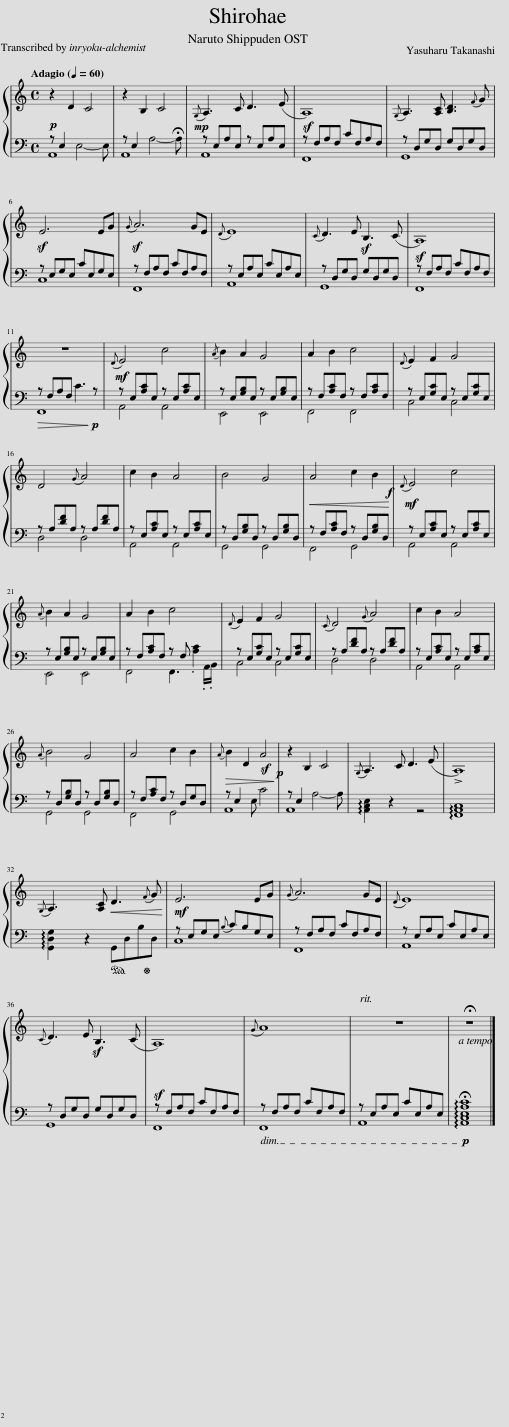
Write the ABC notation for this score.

X:1
%%score { 1 | ( 2 3 ) }
L:1/8
Q:1/4=60
M:4/4
I:linebreak $
K:C
V:1 treble
V:2 bass
V:3 bass
V:1
 z2 (D2 C4 | z2 B,2 C4[Q:1/4=55] |[Q:1/4=60]{/G,} A,3 C D3 (E | !>!A,8) |{/G,} A,3 [A,C] [B,D]3{/F} !>!G |$ %5
 !>!E6 !>!E!>!G |{/G} !>!A6 GE |{/D} E8 |{/C} D3 E !>!B,3 (C | !>!A,8) |$ %10
 z8 |!mf!{/D} !>!E4 !>!c4 |{/A} !>!B2 !>!A2 !>!G4 | !>!A2 !>!B2 !>!c4 |{/D} !>!E2 !>!F2 !>!G4 |$ %15
 !>!D4{/G} !>!A4 | !>!c2 !>!B2 !>!A4 | !>!B4 !>!G4 |!<(! !>!A4 !>!c2 !>!B2!<)!!f! |!mf!{/D} !>!E4 !>!c4 |$ %20
{/A} !>!B2 !>!A2 !>!G4 | !>!A2 !>!B2 !>!c4 |{/D} !>!E2 !>!F2 !>!G4 |{/C} !>!D4{/G} !>!A4 | !>!c2 !>!B2 !>!A4 |$ %25
{/A} !>!B4 !>!G4 | !>!A4 !>!c2 !>!B2 |!>(!{/A} B2 D2!p! !>!A4!>)! | z2 B,2 C4 |!mp!{/G,} A,3 C D3 (E | %30
 !>!A,8) |${/G,} A,3 [A,C]!<(! D3{/F} G!<)! |!mf! E6 EG |{/G} A6 GE |{/D} E8 |$ %35
{/C} D3 E !>!B,3 (C | !>!A,8) |{/G} !>!A8) |[Q:1/4=55] z8[Q:1/4=50][Q:1/4=45][Q:1/4=40][Q:1/4=20] |[Q:1/4=60] !fermata!z8 |] %40
V:2
!p! z (E,2 E,4- E, | z E,2 A,4- !fermata!A, |!mp! z E,A,E, z E,A,E, | z F,A,F, CF,A,F, | z D,G,D, G,D,G,D, |$ %5
 z E,G,E, CE,G,E, | z F,A,F, CF,A,F, | z E,A,E, CE,A,E, | z D,G,D, G,D,G,D, | z F,A,F, CF,A,F, |$ %10
!>(! z F,A,F, C3!>)!!p! z | z E,[A,C]E, z E,[A,C]E, | z E,[G,B,]E, z E,[G,B,]E, | z F,[A,C]F, z F,[A,C]F, | z E,[G,C]E, z E,[G,C]E, |$ %15
 z A,[DF]A, z A,[DF]A, | z E,[A,C]E, z E,[A,C]E, | z D,[G,B,]D, z D,[G,B,]D, | z F,[A,C]F, z D,[G,B,]D, | z E,[A,C]E, z E,[A,C]E, |$ %20
 z E,[G,B,]E, z E,[G,B,]E, | z F,[A,C]F, z F, .[A,C]2 | z E,[G,C]E, z E,[G,C]E, | z A,[DF]A, z A,[DF]A, | z E,[A,C]E, z E,[A,C]E, |$ %25
 z D,[G,B,]D, z D,[G,B,]D, | z F,[A,C]F, z D,G,D, | z E,2 E, C4 |!p! z E,2 A,4- A, | !arpeggio!x-x x2 z4 | %30
 !arpeggio!x- x6 x |$ !arpeggio!x- x2 x!ped! G,,D,B,!ped-up!D, | z E,G,E,{/B,} CB,G,E, | z F,A,F, CF,A,F, | z E,A,E, CE,A,E, |$ %35
 z D,G,D, G,D,G,D, | z F,A,F, CF,A,F, | z F,A,F, CF,A,F, | z E,A,E, CE,A,E, |!p! !arpeggio!!fermata![A,,C,E,A,C]8) |] %40
V:3
 (A,,8 | A,,8 | A,,8 | F,,8 | G,,8 |$ %5
 C,8 | F,,8 | A,,8 | G,,8 | F,,8 |$ %10
 F,,8 | A,,4 A,,4 | E,,4 E,,4 | F,,4 F,,4 | C,4 C,4 |$ %15
 D,4 D,4 | A,,4 A,,4 | G,,4 G,,4 | F,,4 G,,4 | A,,4 A,,4 |$ %20
 E,,4 E,,4 | F,,4 F,,3 .A,,/.B,,/ | C,4 C,4 | D,4 D,4 | A,,4 A,,4 |$ %25
 G,,4 G,,4 | F,,4 G,,4 | A,,8 | A,,8 | [A,,C,E,]2 z2 x4 | %30
 [F,,A,,C,]8 |$ [G,,D,G,]2 z2 x4 | C,8 | F,,8 | A,,8 |$ %35
 G,,8 | F,,8 | F,,8 | A,,8) | x8 |] %40
